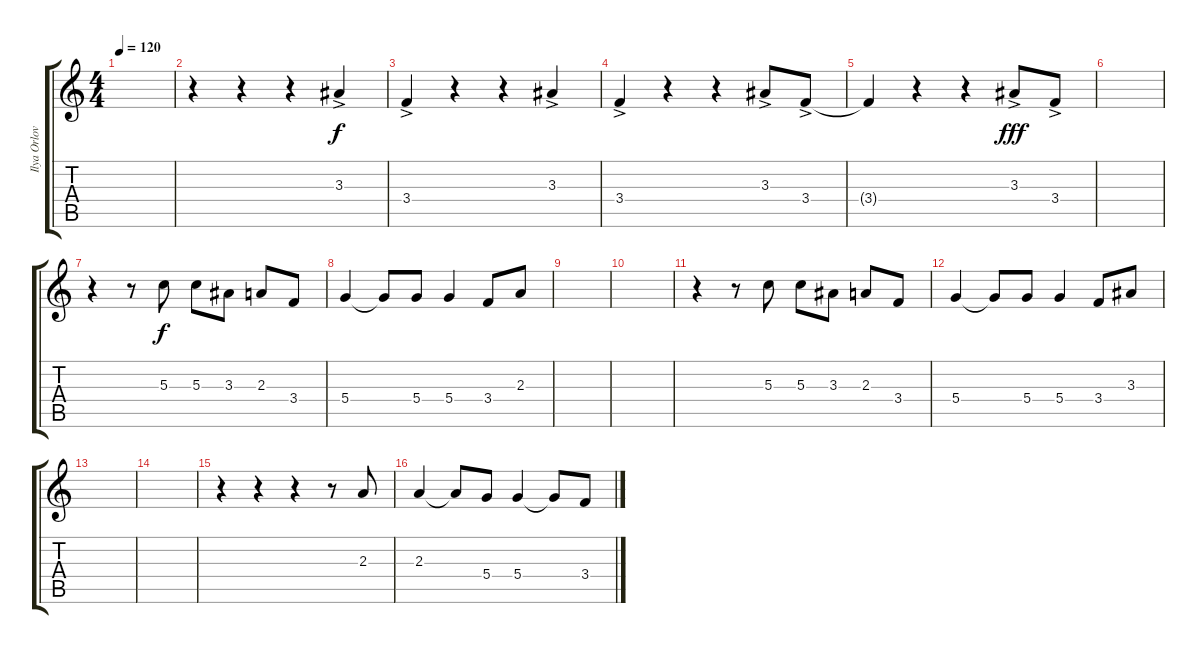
\track ("Ilya Orlov (Back Vokal)" "Ilya Orlov") {instrument synthbass2}
\staff {score tabs}
\tuning (E4 B3 G3 D3 A2 E2) {hide}
\ts (4 4)
\tempo 120
\clef g2
\ks c
|
r.4 r.4 r.4 3.3{ac}.4 |
3.4{ac}.4 r.4 r.4 3.3{ac}.4 |
3.4{ac}.4 r.4 r.4 3.3{ac}.8 3.4{ac}.8 |
3.4{t}.4{dy f} r.4 r.4 3.3{ac}.8{dy fff} 3.4{ac}.8 |
|
r.4 r.8 5.3.8{dy f} 5.3.8 3.3.8 2.3.8 3.4.8 |
5.4.4 5.4{t}.8 5.4.8 5.4.4 3.4.8 2.3.8 |
|
|
r.4 r.8 5.3.8 5.3.8 3.3.8 2.3.8 3.4.8 |
5.4.4 5.4{t}.8 5.4.8 5.4.4 3.4.8 3.3.8 |
|
|
r.4 r.4 r.4 r.8 2.3.8 |
2.3.4 2.3{t}.8 5.4.8 5.4.4 5.4{t}.8 3.4.8
